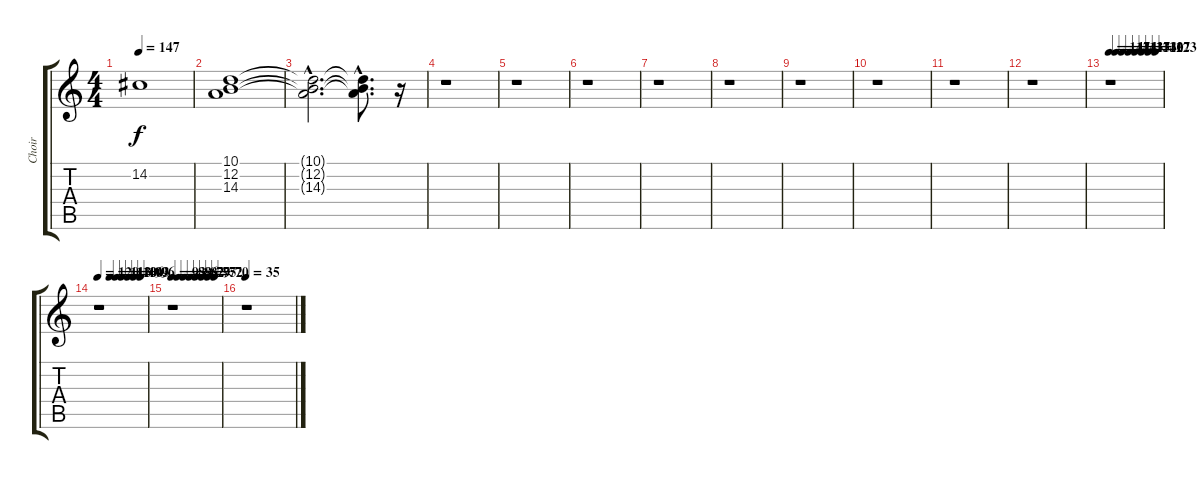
\track ("Choir" "Choir") {instrument choiraahs}
\staff {score tabs}
\tuning (E4 B3 G3 D3 A2 E2) {hide}
\ts (4 4)
\tempo 147
\clef g2
\ks c
14.2.1{dy f} |
(10.1 12.2 14.3).1 |
(10.1{hac t} 12.2{hac t} 14.3{hac t}).2{d} (10.1{hac t} 12.2{hac t} 14.3{hac t}).8{d} r.16 |
r.1 |
r.1 |
r.1 |
r.1 |
r.1 |
r.1 |
r.1 |
r.1 |
r.1 |
\tempo 147
\tempo (144 0.125)
\tempo (141 0.25)
\tempo (137 0.375)
\tempo (134 0.5)
\tempo (130 0.625)
\tempo (127 0.75)
\tempo (123 0.875)
r.1 |
\tempo 120
\tempo (113 0.25)
\tempo (110 0.375)
\tempo (106 0.5)
\tempo (103 0.625)
\tempo (99 0.75)
\tempo (96 0.875)
r.1 |
\tempo 93
\tempo (89 0.125)
\tempo (86 0.25)
\tempo (82 0.375)
\tempo (79 0.5)
\tempo (75 0.625)
\tempo (72 0.75)
\tempo (70 0.875)
r.1 |
\tempo 35
r.1
